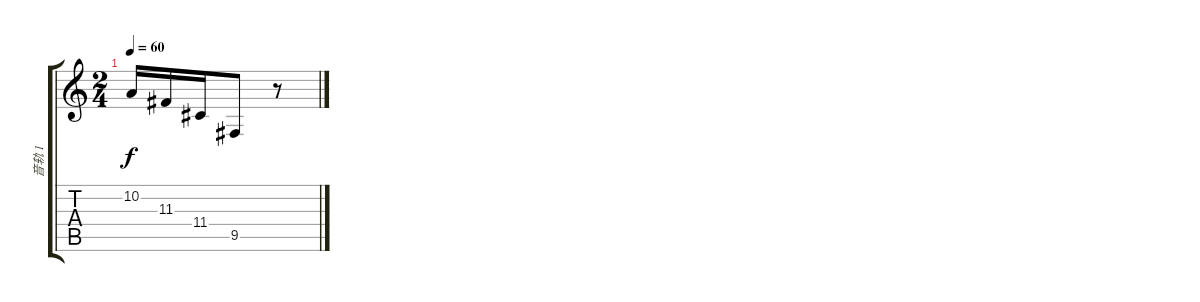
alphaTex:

\track ("音轨 1" "音轨 1") {instrument celesta}
\staff {score tabs}
\tuning (E4 B3 G3 D3 A2 E2) {hide}
\ts (2 4)
\tempo 60
\clef g2
\ks c
10.2.16{dy f} 11.3.16 11.4.16 9.5.8 r.8
